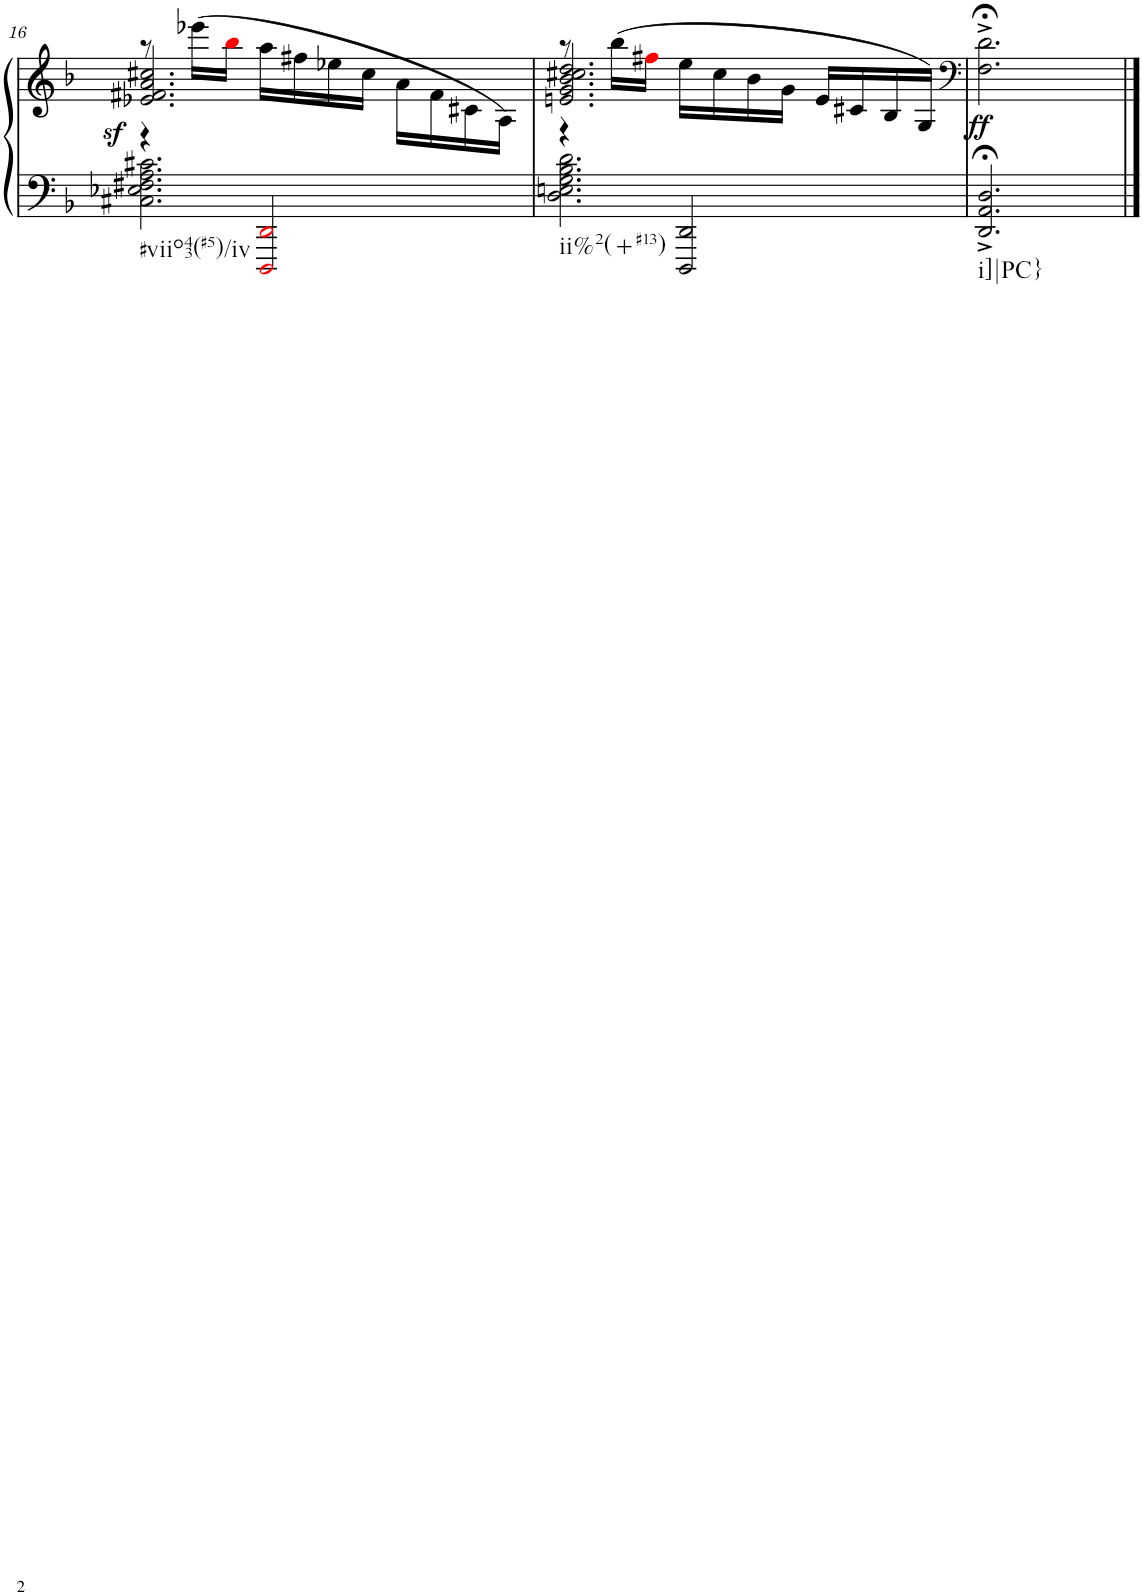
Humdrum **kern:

**kern	**kern	**dynam
*part1	*part1	*part1
*staff2	*staff1	*staff1/2
*I"Piano	*	*
*I'Pno.	*	*
!!LO:PB:g=z
*clefF4	*clefG2	*
*k[b-]	*k[b-]	*
*M3/4	*M3/4	*
=16	=16	=16
*^	*^	*
!LO:TX:b:t=#viio43(#5)/iv	!	!	!	!
!	!	!	!	!LO:DY:b
4r	2.C#X\ 2.E-X\ 2.F#X\ 2.A\ 2.c#X\	8r	2.e-X/ 2.f#X/ 2.a/ 2.cc#X/	sf
.	.	(>16eee-X\LL	.	.
.	.	16bb-i\JJ	.	.
2DDDi/ 2DDi/	.	16aa\LL	.	.
.	.	16ff#X\	.	.
.	.	16ee-X\	.	.
.	.	16cc#\JJ	.	.
.	.	16a\LL	.	.
.	.	16f#\	.	.
.	.	16c#X\	.	.
.	.	16A\JJ)	.	.
=17	=17	=17	=17	=17
!LO:TX:b:t=ii%2(+#13)	!	!	!	!
4r	2.D\ 2.En\ 2.G\ 2.B-\ 2.d\	8r	2.en/ 2.g/ 2.b-/ 2.cc#X/ 2.dd/	.
.	.	(>16bb-\LL	.	.
.	.	16ff#Xi\JJ	.	.
2DDD/ 2DD/	.	16ee\LL	.	.
.	.	16cc#\	.	.
.	.	16b-\	.	.
.	.	16g\JJ	.	.
.	.	16e/LL	.	.
.	.	16c#X/	.	.
.	.	16B-/	.	.
.	.	16G/JJ)	.	.
*v	*v	*	*	*
*	*v	*v	*
=18	=18	=18
*	*clefF4	*
!LO:TX:b:t=i]|PC}	!	!
!	!	!LO:DY:b
2.DD/;<^ 2.AA/;<^ 2.D/;<^	2.F\;<^ 2.d\;<^	ff
==	==	==
*-	*-	*-
